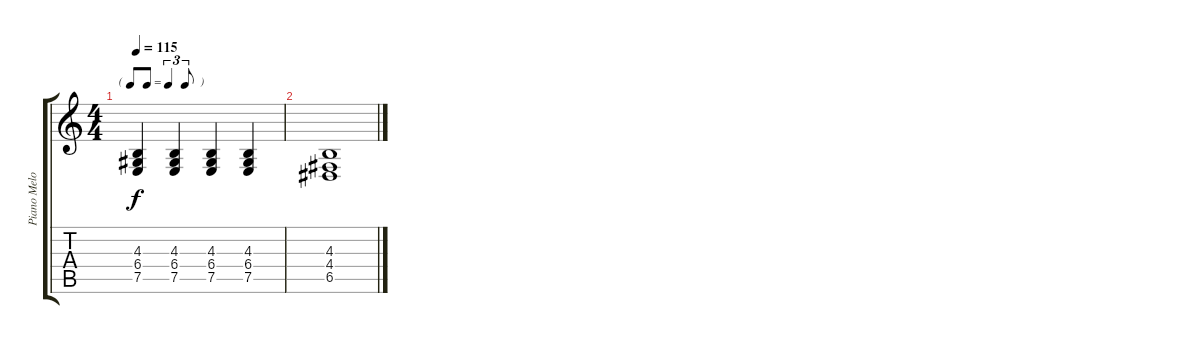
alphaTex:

\track ("Piano Melody" "Piano Melo") {instrument acousticgrandpiano}
\staff {score tabs}
\tuning (E4 B3 G3 D3 A2 E2) {hide}
\ts (4 4)
\tf triplet8th
\tempo 115
\clef g2
\ks c
(4.3 6.4 7.5).4{dy f} (4.3 6.4 7.5).4 (4.3 6.4 7.5).4 (4.3 6.4 7.5).4 |
(4.3 4.4 6.5).1
